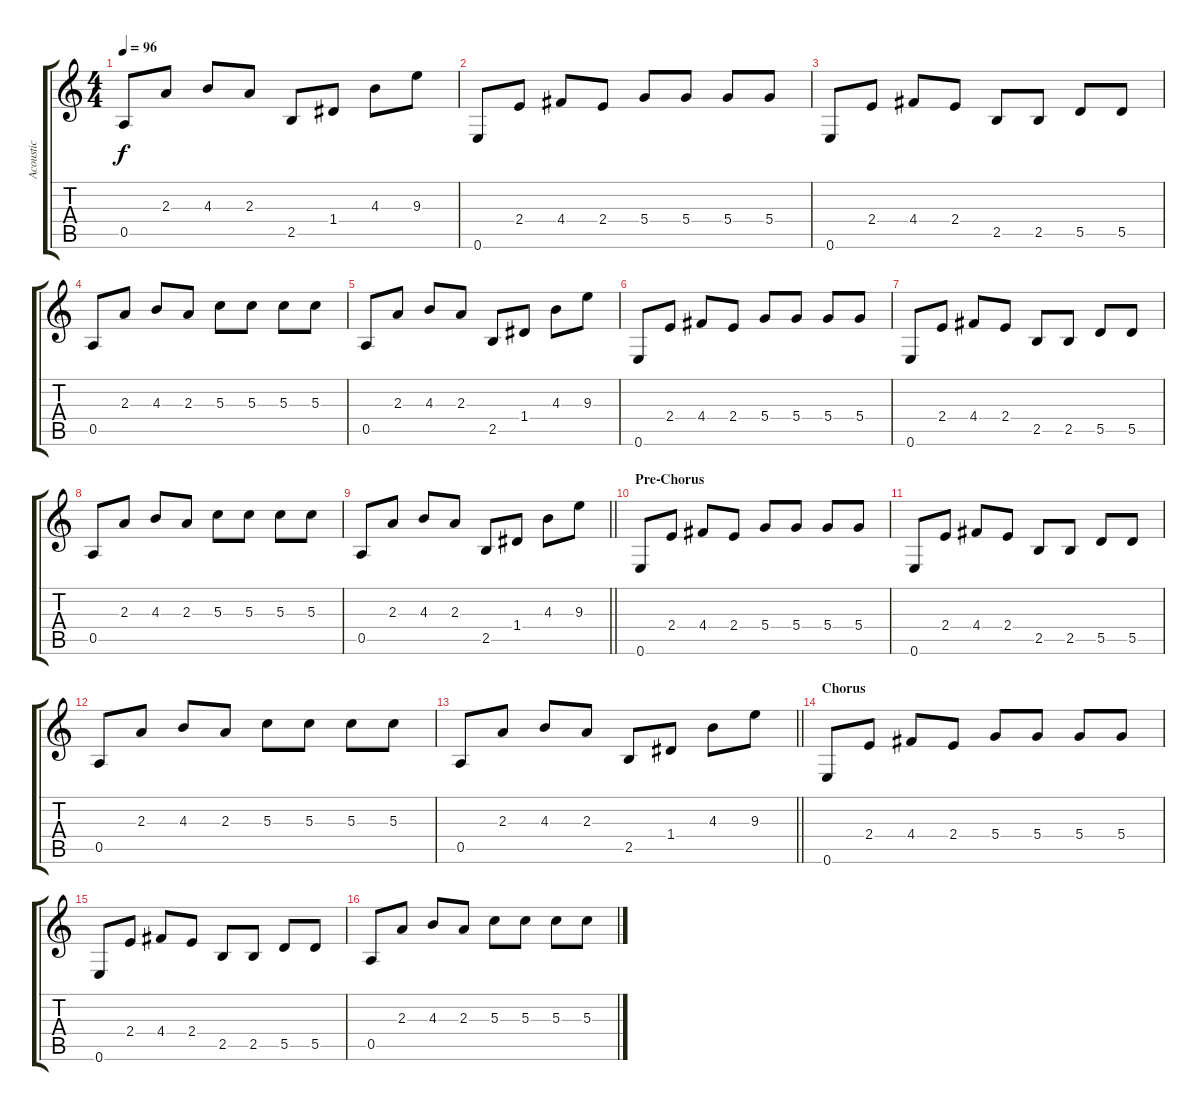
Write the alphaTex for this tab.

\track ("Acoustic" "Acoustic") {mute instrument acousticguitarsteel}
\staff {score tabs}
\tuning (E4 B3 G3 D3 A2 E2) {hide}
\ts (4 4)
\tempo 96
\clef g2
\ks c
0.5.8{dy f} 2.3.8 4.3.8 2.3.8 2.5.8 1.4.8 4.3.8 9.3.8 |
0.6.8 2.4.8 4.4.8 2.4.8 5.4.8 5.4.8 5.4.8 5.4.8 |
0.6.8 2.4.8 4.4.8 2.4.8 2.5.8 2.5.8 5.5.8 5.5.8 |
0.5.8 2.3.8 4.3.8 2.3.8 5.3.8 5.3.8 5.3.8 5.3.8 |
0.5.8 2.3.8 4.3.8 2.3.8 2.5.8 1.4.8 4.3.8 9.3.8 |
0.6.8 2.4.8 4.4.8 2.4.8 5.4.8 5.4.8 5.4.8 5.4.8 |
0.6.8 2.4.8 4.4.8 2.4.8 2.5.8 2.5.8 5.5.8 5.5.8 |
0.5.8 2.3.8 4.3.8 2.3.8 5.3.8 5.3.8 5.3.8 5.3.8 |
\barLineRight lightlight
0.5.8 2.3.8 4.3.8 2.3.8 2.5.8 1.4.8 4.3.8 9.3.8 |
\section ("" "Pre-Chorus")
0.6.8 2.4.8 4.4.8 2.4.8 5.4.8 5.4.8 5.4.8 5.4.8 |
0.6.8 2.4.8 4.4.8 2.4.8 2.5.8 2.5.8 5.5.8 5.5.8 |
0.5.8 2.3.8 4.3.8 2.3.8 5.3.8 5.3.8 5.3.8 5.3.8 |
\barLineRight lightlight
0.5.8 2.3.8 4.3.8 2.3.8 2.5.8 1.4.8 4.3.8 9.3.8 |
\section ("" "Chorus")
0.6.8 2.4.8 4.4.8 2.4.8 5.4.8 5.4.8 5.4.8 5.4.8 |
0.6.8 2.4.8 4.4.8 2.4.8 2.5.8 2.5.8 5.5.8 5.5.8 |
0.5.8 2.3.8 4.3.8 2.3.8 5.3.8 5.3.8 5.3.8 5.3.8
